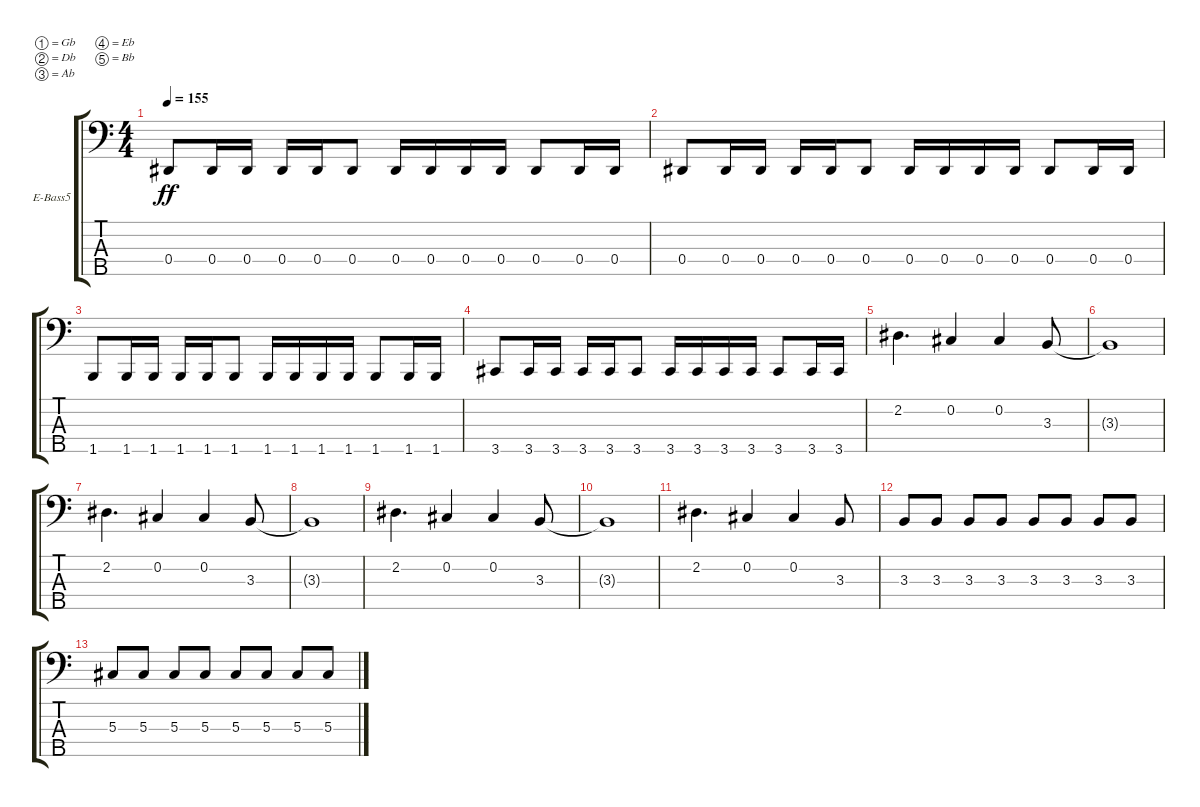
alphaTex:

\defaultSystemsLayout 4
\bracketExtendMode groupsimilarinstruments
\firstSystemTrackNameOrientation horizontal
\otherSystemsTrackNameOrientation horizontal
\track ("Electric Bass" "E-Bass5") {instrument electricbassfinger}
\staff {score tabs}
\tuning (Gb2 Db2 Ab1 Eb1 Bb0)
\ts (4 4)
\tempo 155
\clef f4
\ks c
0.4.8{dy ff} 0.4.16 0.4.16 0.4.16 0.4.16 0.4.8 0.4.16 0.4.16 0.4.16 0.4.16 0.4.8 0.4.16 0.4.16 |
0.4.8 0.4.16 0.4.16 0.4.16 0.4.16 0.4.8 0.4.16 0.4.16 0.4.16 0.4.16 0.4.8 0.4.16 0.4.16 |
1.5.8 1.5.16 1.5.16 1.5.16 1.5.16 1.5.8 1.5.16 1.5.16 1.5.16 1.5.16 1.5.8 1.5.16 1.5.16 |
3.5.8 3.5.16 3.5.16 3.5.16 3.5.16 3.5.8 3.5.16 3.5.16 3.5.16 3.5.16 3.5.8 3.5.16 3.5.16 |
2.2.4{d} 0.2.4 0.2.4 3.3.8 |
3.3{t}.1 |
2.2.4{d} 0.2.4 0.2.4 3.3.8 |
3.3{t}.1 |
2.2.4{d} 0.2.4 0.2.4 3.3.8 |
3.3{t}.1 |
2.2.4{d} 0.2.4 0.2.4 3.3.8 |
3.3.8 3.3.8 3.3.8 3.3.8 3.3.8 3.3.8 3.3.8 3.3.8 |
5.3.8 5.3.8 5.3.8 5.3.8 5.3.8 5.3.8 5.3.8 5.3.8
